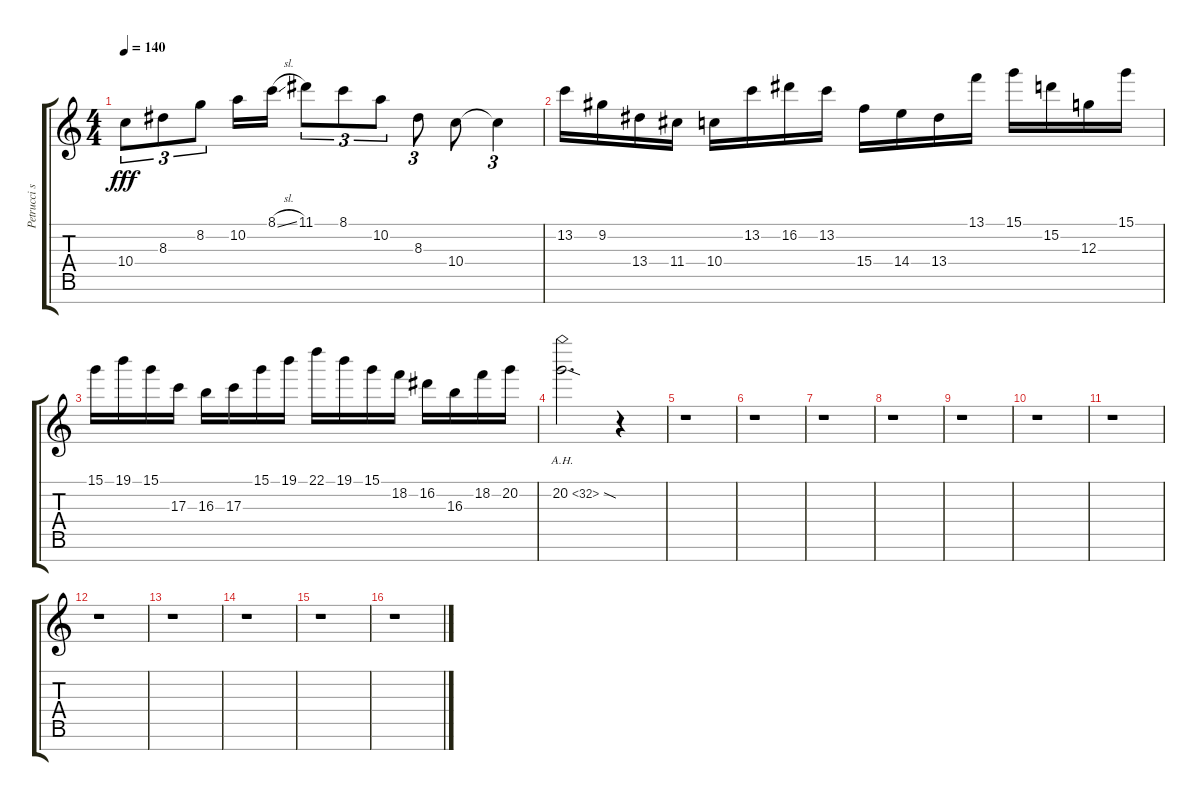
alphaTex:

\track ("Petrucci solo" "Petrucci s") {instrument distortionguitar}
\staff {score tabs}
\tuning (E4 B3 G3 D3 A2 E2 B1) {hide}
\ts (4 4)
\tempo 140
\clef g2
\ks c
10.4.8{tu (3 2) dy fff} 8.3.8{tu (3 2)} 8.2.8{tu (3 2)} 10.2.16 8.1{sl}.16 11.1.8{tu (3 2)} 8.1.8{tu (3 2)} 10.2.8{tu (3 2)} 8.3.8{tu (3 2)} 10.4.8 10.4{t}.4{tu (3 2)} |
13.2.16 9.2.16 13.4.16 11.4.16 10.4.16 13.2.16 16.2.16 13.2.16 15.4.16 14.4.16 13.4.16 13.1.16 15.1.16 15.2.16 12.3.16 15.1.16 |
15.1.16 19.1.16 15.1.16 17.3.16 16.3.16 17.3.16 15.1.16 19.1.16 22.1.16 19.1.16 15.1.16 18.2.16 16.2.16 16.3.16 18.2.16 20.2.16 |
20.2{ah 12 sod}.2{d} r.4 |
r.1 |
r.1 |
r.1 |
r.1 |
r.1 |
r.1 |
r.1 |
r.1 |
r.1 |
r.1 |
r.1 |
r.1
